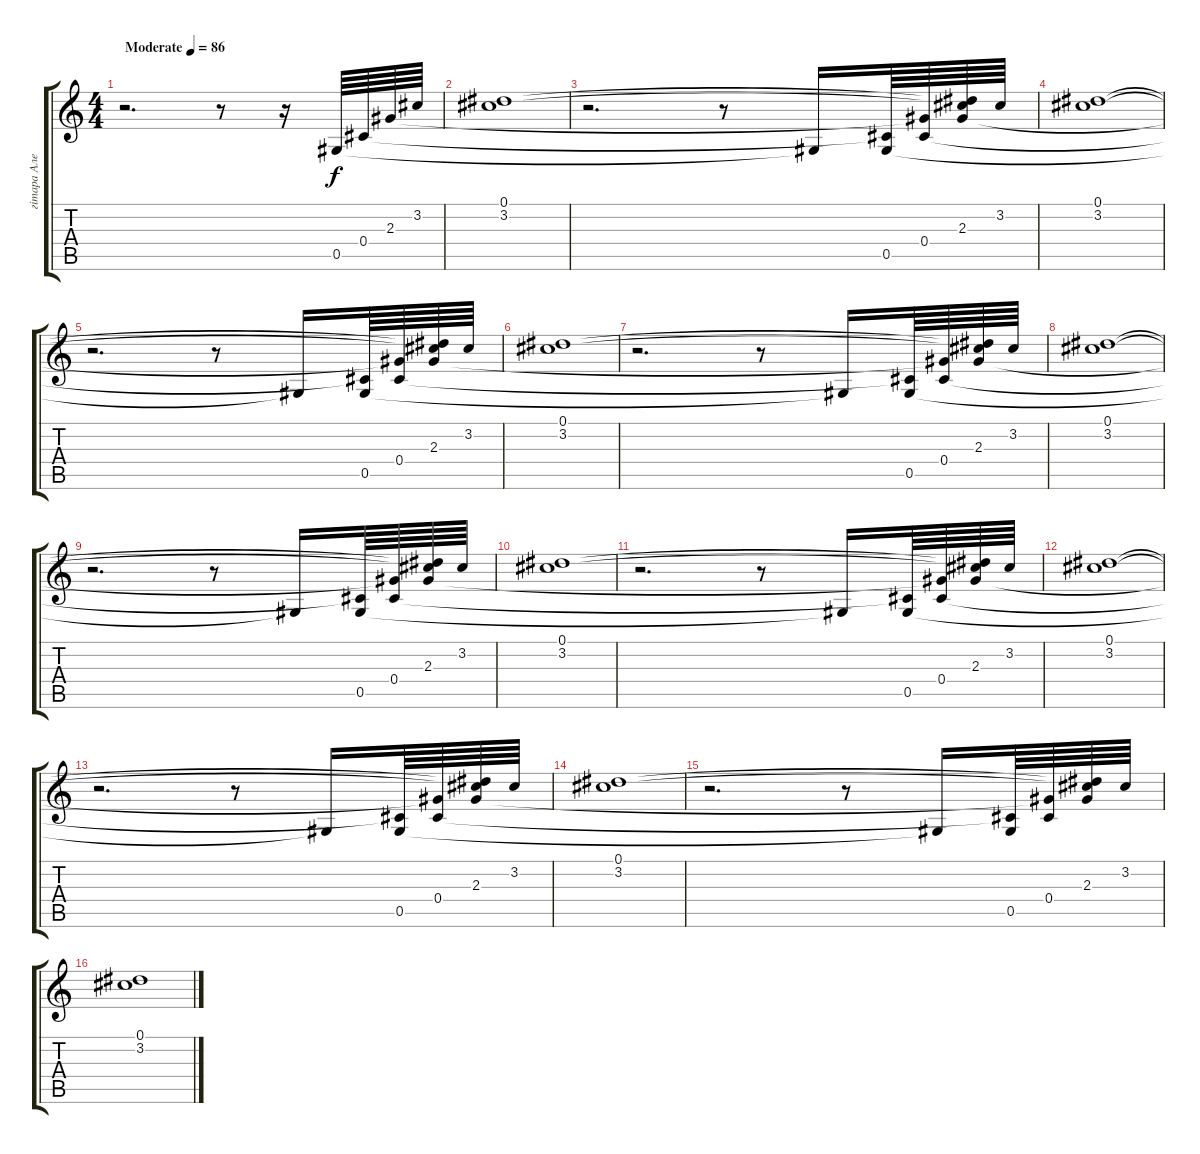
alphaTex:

\track ("гiтара Алесь" "гiтара Але") {instrument distortionguitar}
\staff {score tabs}
\tuning (Eb4 Bb3 Gb3 Db3 Ab2 Eb2) {hide}
\ts (4 4)
\tempo (86 "Moderate")
\clef g2
\ks c
r.2{d dy f instrument electricguitarjazz} r.8 r.16 0.5.64 0.4.64 2.3.64 3.2.64 |
(0.1 3.2).1 |
r.2{d} r.8 0.5{t}.16 (0.4{t} 0.5).64 (2.3{t} 0.4).64 (0.1{t} 3.2{t} 2.3).64 3.2.64 |
(0.1 3.2).1 |
r.2{d} r.8 0.5{t}.16 (0.4{t} 0.5).64 (2.3{t} 0.4).64 (0.1{t} 3.2{t} 2.3).64 3.2.64 |
(0.1 3.2).1 |
r.2{d} r.8 0.5{t}.16 (0.4{t} 0.5).64 (2.3{t} 0.4).64 (0.1{t} 3.2{t} 2.3).64 3.2.64 |
(0.1 3.2).1 |
r.2{d} r.8 0.5{t}.16 (0.4{t} 0.5).64 (2.3{t} 0.4).64 (0.1{t} 3.2{t} 2.3).64 3.2.64 |
(0.1 3.2).1 |
r.2{d} r.8 0.5{t}.16 (0.4{t} 0.5).64 (2.3{t} 0.4).64 (0.1{t} 3.2{t} 2.3).64 3.2.64 |
(0.1 3.2).1 |
r.2{d} r.8 0.5{t}.16 (0.4{t} 0.5).64 (2.3{t} 0.4).64 (0.1{t} 3.2{t} 2.3).64 3.2.64 |
(0.1 3.2).1 |
r.2{d} r.8 0.5{t}.16 (0.4{t} 0.5).64 (2.3{t} 0.4).64 (0.1{t} 3.2{t} 2.3).64 3.2.64 |
(0.1 3.2).1
